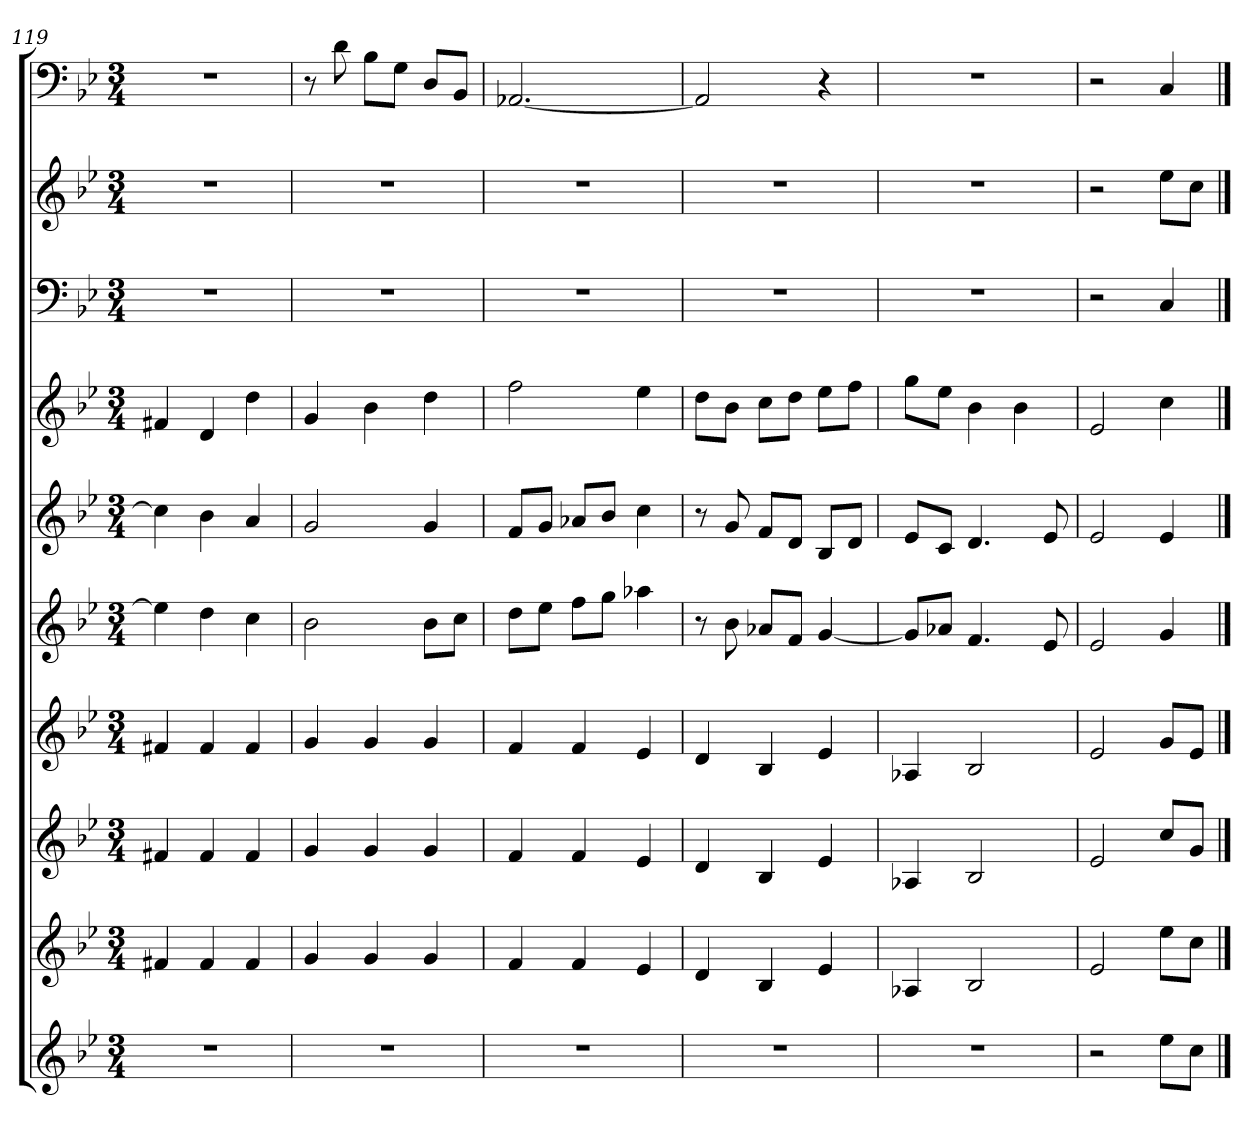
**kern	**kern	**kern	**kern	**kern	**kern	**kern	**kern	**kern	**kern
*part10	*part9	*part8	*part7	*part6	*part5	*part4	*part3	*part2	*part1
*staff10	*staff9	*staff8	*staff7	*staff6	*staff5	*staff4	*staff3	*staff2	*staff1
*clefG2	*clefG2	*clefG2	*clefG2	*clefG2	*clefG2	*clefG2	*clefF4	*clefG2	*clefF4
*k[b-e-]	*k[b-e-]	*k[b-e-]	*k[b-e-]	*k[b-e-]	*k[b-e-]	*k[b-e-]	*k[b-e-]	*k[b-e-]	*k[b-e-]
*g:	*g:	*g:	*g:	*g:	*g:	*g:	*g:	*g:	*g:
*M3/4	*M3/4	*M3/4	*M3/4	*M3/4	*M3/4	*M3/4	*M3/4	*M3/4	*M3/4
=119	=119	=119	=119	=119	=119	=119	=119	=119	=119
2.r	4f#X	4f#X	4f#X	4ee-]	4cc]	4f#X	2.r	2.r	2.r
.	4f#	4f#	4f#	4dd	4b-	4d	.	.	.
.	4f#	4f#	4f#	4cc	4a	4dd	.	.	.
=120	=120	=120	=120	=120	=120	=120	=120	=120	=120
2.r	4g	4g	4g	2b-	2g	4g	2.r	2.r	8r
.	.	.	.	.	.	.	.	.	8d
.	4g	4g	4g	.	.	4b-	.	.	8B-\L
.	.	.	.	.	.	.	.	.	8G\J
.	4g	4g	4g	8b-\L	4g	4dd	.	.	8D/L
.	.	.	.	8cc\J	.	.	.	.	8BB-/J
=121	=121	=121	=121	=121	=121	=121	=121	=121	=121
2.r	4f	4f	4f	8dd\L	8f/L	2ff	2.r	2.r	[2.AA-X
.	.	.	.	8ee-\J	8g/J	.	.	.	.
.	4f	4f	4f	8ff\L	8a-X/L	.	.	.	.
.	.	.	.	8gg\J	8b-/J	.	.	.	.
.	4e-	4e-	4e-	4aa-X	4cc	4ee-	.	.	.
=122	=122	=122	=122	=122	=122	=122	=122	=122	=122
2.r	4d	4d	4d	8r	8r	8dd\L	2.r	2.r	2AA-]
.	.	.	.	8b-	8g	8b-\J	.	.	.
.	4B-	4B-	4B-	8a-X/L	8f/L	8cc\L	.	.	.
.	.	.	.	8f/J	8d/J	8dd\J	.	.	.
.	4e-	4e-	4e-	[4g	8B-/L	8ee-\L	.	.	4r
.	.	.	.	.	8d/J	8ff\J	.	.	.
=123	=123	=123	=123	=123	=123	=123	=123	=123	=123
2.r	4A-X	4A-X	4A-X	8g/L]	8e-/L	8gg\L	2.r	2.r	2.r
.	.	.	.	8a-X/J	8c/J	8ee-\J	.	.	.
.	2B-	2B-	2B-	4.f	4.d	4b-	.	.	.
.	.	.	.	.	.	4b-	.	.	.
.	.	.	.	8e-	8e-	.	.	.	.
=124	=124	=124	=124	=124	=124	=124	=124	=124	=124
2r	2e-	2e-	2e-	2e-	2e-	2e-	2r	2r	2r
8ee-\L	8ee-\L	8cc/L	8g/L	4g	4e-	4cc	4C	8ee-\L	4C
8cc\J	8cc\J	8g/J	8e-/J	.	.	.	.	8cc\J	.
==	==	==	==	==	==	==	==	==	==
*-	*-	*-	*-	*-	*-	*-	*-	*-	*-
